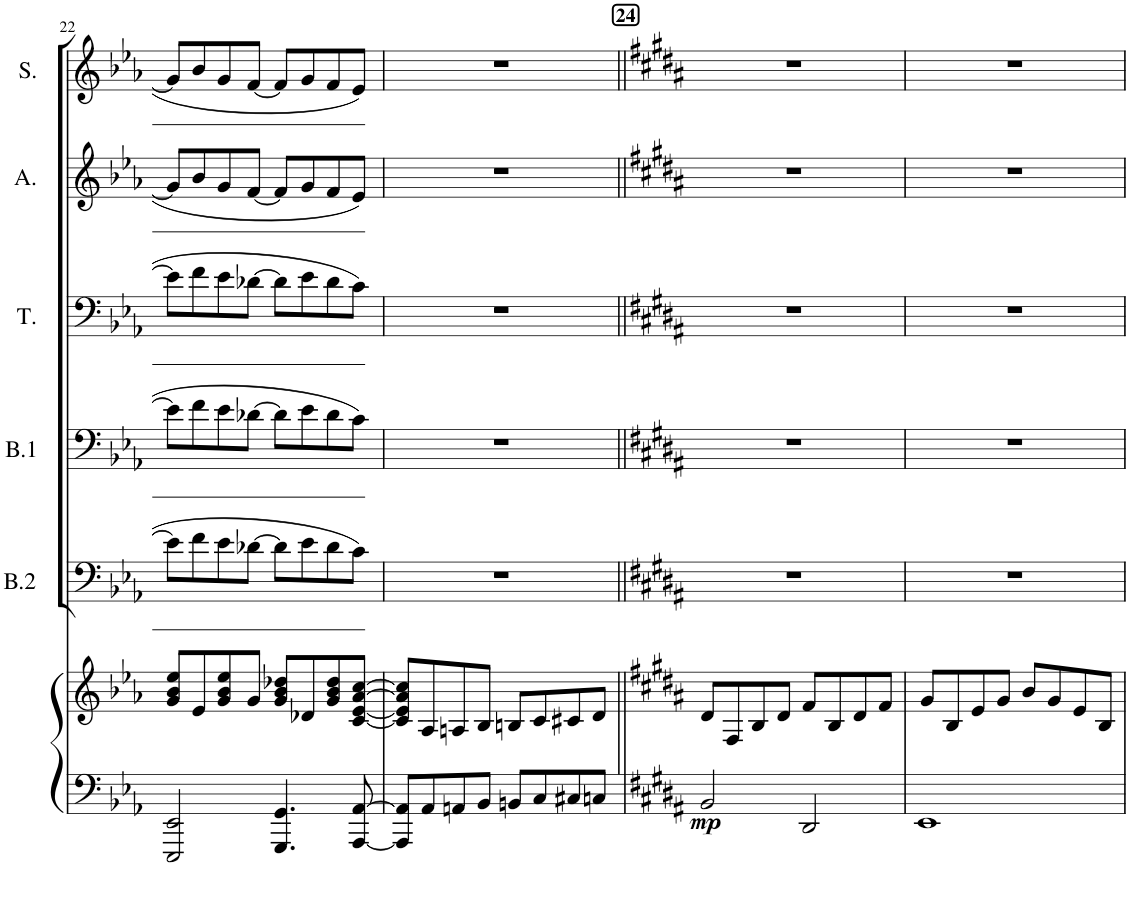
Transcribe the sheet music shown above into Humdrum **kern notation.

**kern	**kern	**dynam	**kern	**kern	**kern	**kern	**kern
*part6	*part6	*part6	*part5	*part4	*part3	*part2	*part1
*staff7	*staff6	*staff6/7	*staff5	*staff4	*staff3	*staff2	*staff1
*I"Piano	*	*	*I"Bas	*I"Bariton	*I"Tenor	*I"Alt	*I"Sopraan
*I'Pno	*	*	*I'B.2	*I'B.1	*I'T.	*I'A.	*I'S.
!!LO:PB:g=z
*clefF4	*clefG2	*	*clefF4	*clefF4	*clefF4	*clefG2	*clefG2
*	*	*	*Trd7c12	*	*	*	*
*k[b-e-a-]	*k[b-e-a-]	*	*k[b-e-a-]	*k[b-e-a-]	*k[b-e-a-]	*k[b-e-a-]	*k[b-e-a-]
*M4/4	*M4/4	*	*M4/4	*M4/4	*M4/4	*M4/4	*M4/4
=22	=22	=22	=22	=22	=22	=22	=22
2EEE-/ 2EE-/	8g/ 8b-/ 8ee-/L	.	8e-\L]	8e-\L]	8e-\L]	8g/L]	8g/L]
.	8e-/	.	8f\	8f\	8f\	8b-/	8b-/
.	8g/ 8b-/ 8ee-/	.	8e-\	8e-\	8e-\	8g/	8g/
.	8g/J	.	[8d-X\J	[8d-X\J	[8d-X\J	[8f/J	[8f/J
4.GGG/ 4.GG/	8g/ 8b-/ 8dd-X/L	.	8d-\L]	8d-\L]	8d-\L]	8f/L]	8f/L]
.	8d-X/	.	8e-\	8e-\	8e-\	8g/	8g/
.	8g/ 8b-/ 8dd-/	.	8d-\	8d-\	8d-\	8f/	8f/
[8AAA-/ [8AA-/	[8c/ [8e-/ [8a-/ [8cc/J	.	8c\J	8c\J	8c\J	8e-/J	8e-/J
=23	=23	=23	=23	=23	=23	=23	=23
8AAA-/] 8AA-/]L	8c/] 8e-/] 8a-/] 8cc/]L	.	1r	1r	1r	1r	1r
8AA-/	8A-/	.	.	.	.	.	.
8AAn/	8An/	.	.	.	.	.	.
8BB-/J	8B-/J	.	.	.	.	.	.
8BBn/L	8Bn/L	.	.	.	.	.	.
8C/	8c/	.	.	.	.	.	.
8C#X/	8c#X/	.	.	.	.	.	.
8Cn/J	8d/J	.	.	.	.	.	.
!!LO:REH:place=s1:a:B:cj:t=24
=24||	=24||	=24||	=24||	=24||	=24||	=24||	=24||
*k[f#c#g#d#a#]	*k[f#c#g#d#a#]	*	*k[f#c#g#d#a#]	*k[f#c#g#d#a#]	*k[f#c#g#d#a#]	*k[f#c#g#d#a#]	*k[f#c#g#d#a#]
!	!	!LO:DY:b=2	!	!	!	!	!
2BB/	8d#/L	mp	1r	1r	1r	1r	1r
.	8F#/	.	.	.	.	.	.
.	8B/	.	.	.	.	.	.
.	8d#/J	.	.	.	.	.	.
2DD#/	8f#/L	.	.	.	.	.	.
.	8B/	.	.	.	.	.	.
.	8d#/	.	.	.	.	.	.
.	8f#/J	.	.	.	.	.	.
=25	=25	=25	=25	=25	=25	=25	=25
1EE	8g#/L	.	1r	1r	1r	1r	1r
.	8B/	.	.	.	.	.	.
.	8e/	.	.	.	.	.	.
.	8g#/J	.	.	.	.	.	.
.	8b/L	.	.	.	.	.	.
.	8g#/	.	.	.	.	.	.
.	8e/	.	.	.	.	.	.
.	8B/J	.	.	.	.	.	.
=	=	=	=	=	=	=	=
*-	*-	*-	*-	*-	*-	*-	*-
